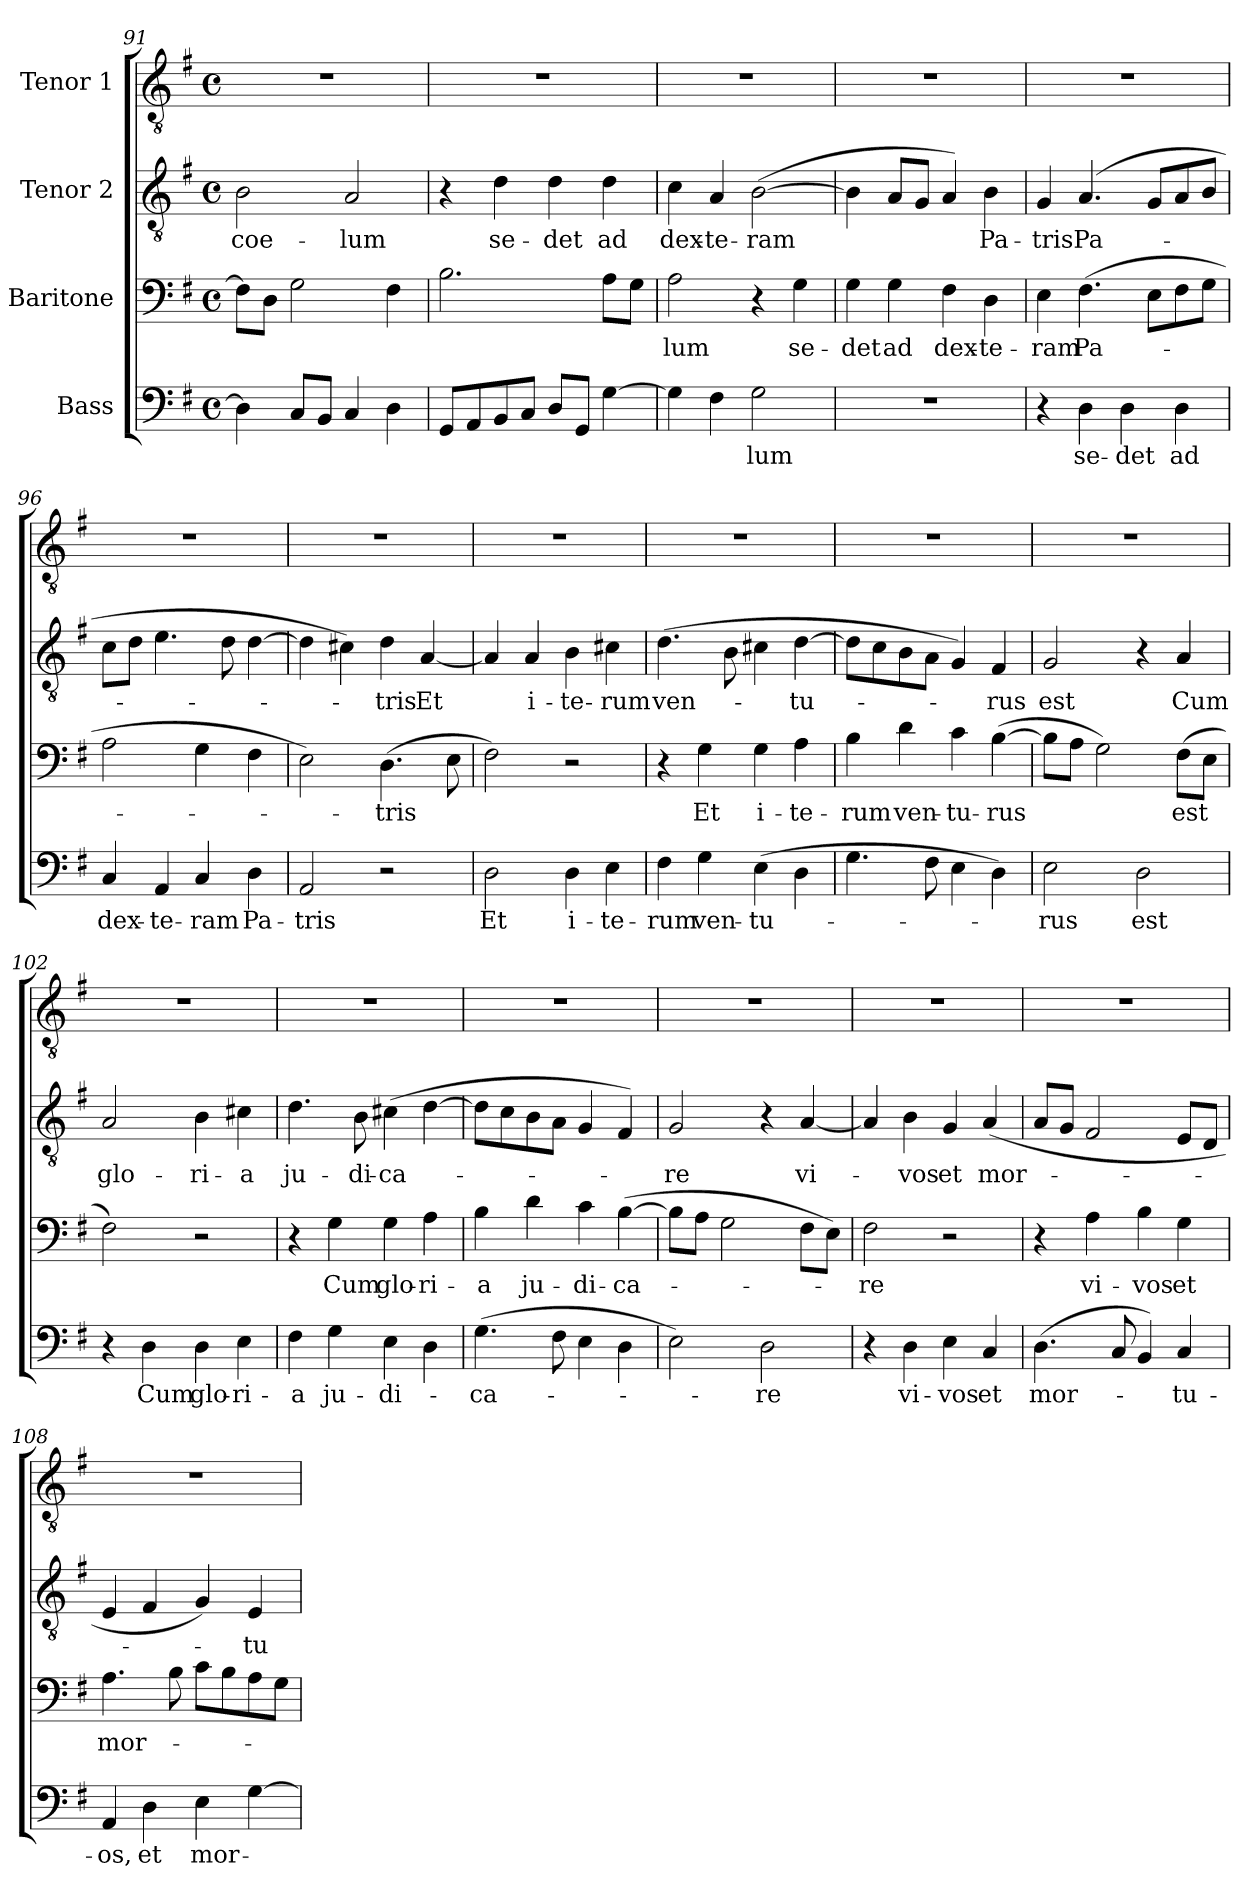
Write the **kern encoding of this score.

**kern	**text	**kern	**text	**kern	**text	**kern
*part4	*part4	*part3	*part3	*part2	*part2	*part1
*staff4	*staff4	*staff3	*staff3	*staff2	*staff2	*staff1
*I"Bass	*	*I"Baritone	*	*I"Tenor 2	*	*I"Tenor 1
!!LO:LB:g=z
*clefF4	*	*clefF4	*	*clefGv2	*	*clefGv2
*k[f#]	*	*k[f#]	*	*k[f#]	*	*k[f#]
*G:	*	*G:	*	*G:	*	*G:
*M4/4	*	*M4/4	*	*M4/4	*	*M4/4
*met(c)	*	*met(c)	*	*met(c)	*	*met(c)
=91	=91	=91	=91	=91	=91	=91
4D\]	.	8F#\L]	.	2B\	coe-	1r
.	.	8D\J	.	.	.	.
8C/L	.	2G\	.	.	.	.
8BB/J	.	.	.	.	.	.
4C/	.	.	.	2A/	-lum	.
4D\	.	4F#\	.	.	.	.
=92	=92	=92	=92	=92	=92	=92
8GG/L	.	2.B\	.	4r	.	1r
8AA/	.	.	.	.	.	.
8BB/	.	.	.	4d\	se-	.
8C/J	.	.	.	.	.	.
8D/L	.	.	.	4d\	-det	.
8GG/J	.	.	.	.	.	.
[4G\	.	8A\L	.	4d\	ad	.
.	.	8G\J	.	.	.	.
=93	=93	=93	=93	=93	=93	=93
4G\]	.	2A\	-lum	4c\	dex-	1r
4F#\	.	.	.	4A/	-te-	.
2G\	-lum	4r	.	([2B\	-ram	.
.	.	4G\	se-	.	.	.
=94	=94	=94	=94	=94	=94	=94
1r	.	4G\	-det	4B\]	.	1r
.	.	4G\	ad	8A/L	.	.
.	.	.	.	8G/J	.	.
.	.	4F#\	dex-	4A/)	.	.
.	.	4D\	-te-	4B\	Pa-	.
=95	=95	=95	=95	=95	=95	=95
4r	.	4E\	-ram	4G/	-tris	1r
4D\	se-	(4.F#\	Pa-	(4.A/	Pa-	.
4D\	-det	.	.	.	.	.
.	.	8E\L	.	8G/L	.	.
4D\	ad	8F#\	.	8A/	.	.
.	.	8G\J	.	8B/J	.	.
=96	=96	=96	=96	=96	=96	=96
4C/	dex-	2A\	.	8c\L	.	1r
.	.	.	.	8d\J	.	.
4AA/	-te-	.	.	4.e\	.	.
4C/	-ram	4G\	.	.	.	.
.	.	.	.	8d\	.	.
4D\	Pa-	4F#\	.	[4d\	.	.
!!LO:LB:g=z
=97	=97	=97	=97	=97	=97	=97
2AA/	-tris	2E\)	.	4d\]	.	1r
.	.	.	.	4c#X\)	.	.
2r	.	(4.D\	-tris	4d\	-tris	.
.	.	.	.	[4A/	Et	.
.	.	8E\	.	.	.	.
=98	=98	=98	=98	=98	=98	=98
2D\	Et	2F#\)	.	4A/]	.	1r
.	.	.	.	4A/	i-	.
4D\	i-	2r	.	4B\	-te-	.
4E\	-te-	.	.	4c#X\	-rum	.
=99	=99	=99	=99	=99	=99	=99
4F#\	-rum	4r	.	(4.d\	ven-	1r
4G\	ven-	4G\	Et	.	.	.
.	.	.	.	8B\	.	.
(4E\	-tu-	4G\	i-	4c#X\	.	.
4D\	.	4A\	-te-	[4d\	-tu-	.
=100	=100	=100	=100	=100	=100	=100
4.G\	.	4B\	-rum	8d\L]	.	1r
.	.	.	.	8c\	.	.
.	.	4d\	ven-	8B\	.	.
8F#\	.	.	.	8A\J	.	.
4E\	.	4c\	-tu-	4G/)	.	.
4D\)	.	([4B\	-rus	4F#/	-rus	.
=101	=101	=101	=101	=101	=101	=101
2E\	-rus	8B\L]	.	2G/	est	1r
.	.	8A\J	.	.	.	.
.	.	2G\)	.	.	.	.
2D\	est	.	.	4r	.	.
.	.	(8F#\L	est	4A/	Cum	.
.	.	8E\J	.	.	.	.
=102	=102	=102	=102	=102	=102	=102
4r	.	2F#\)	.	2A/	glo-	1r
4D\	Cum	.	.	.	.	.
4D\	glo-	2r	.	4B\	-ri-	.
4E\	-ri-	.	.	4c#X\	-a	.
!!LO:PB:g=z
=103	=103	=103	=103	=103	=103	=103
4F#\	-a	4r	.	4.d\	ju-	1r
4G\	ju-	4G\	Cum	.	.	.
.	.	.	.	8B\	-di-	.
4E\	-di-	4G\	glo-	(4c#X\	-ca-	.
4D\	.	4A\	-ri-	[4d\	.	.
=104	=104	=104	=104	=104	=104	=104
(4.G\	-ca-	4B\	-a	8d\L]	.	1r
.	.	.	.	8c\	.	.
.	.	4d\	ju-	8B\	.	.
8F#\	.	.	.	8A\J	.	.
4E\	.	4c\	-di-	4G/	.	.
4D\	.	([4B\	-ca-	4F#/)	.	.
=105	=105	=105	=105	=105	=105	=105
2E\)	.	8B\L]	.	2G/	-re	1r
.	.	8A\J	.	.	.	.
.	.	2G\	.	.	.	.
2D\	-re	.	.	4r	.	.
.	.	8F#\L	.	[4A/	vi-	.
.	.	8E\J)	.	.	.	.
=106	=106	=106	=106	=106	=106	=106
4r	.	2F#\	-re	4A/]	.	1r
4D\	vi-	.	.	4B\	-vos	.
4E\	-vos	2r	.	4G/	et	.
4C/	et	.	.	(4A/	mor-	.
=107	=107	=107	=107	=107	=107	=107
(4.D\	mor-	4r	.	8A/L	.	1r
.	.	.	.	8G/J	.	.
.	.	4A\	vi-	2F#/	.	.
8C/	.	.	.	.	.	.
4BB/)	.	4B\	-vos	.	.	.
4C/	-tu-	4G\	et	8E/L	.	.
.	.	.	.	8D/J	.	.
=108	=108	=108	=108	=108	=108	=108
4AA/	-os,	4.A\	mor-	4E/	.	1r
4D\	et	.	.	4F#/	.	.
.	.	8B\	.	.	.	.
4E\	mor-	8c\L	.	4G/)	.	.
.	.	8B\	.	.	.	.
[4G\	.	8A\	.	4E/	-tu-	.
.	.	8G\J	.	.	.	.
=	=	=	=	=	=	=
*-	*-	*-	*-	*-	*-	*-
